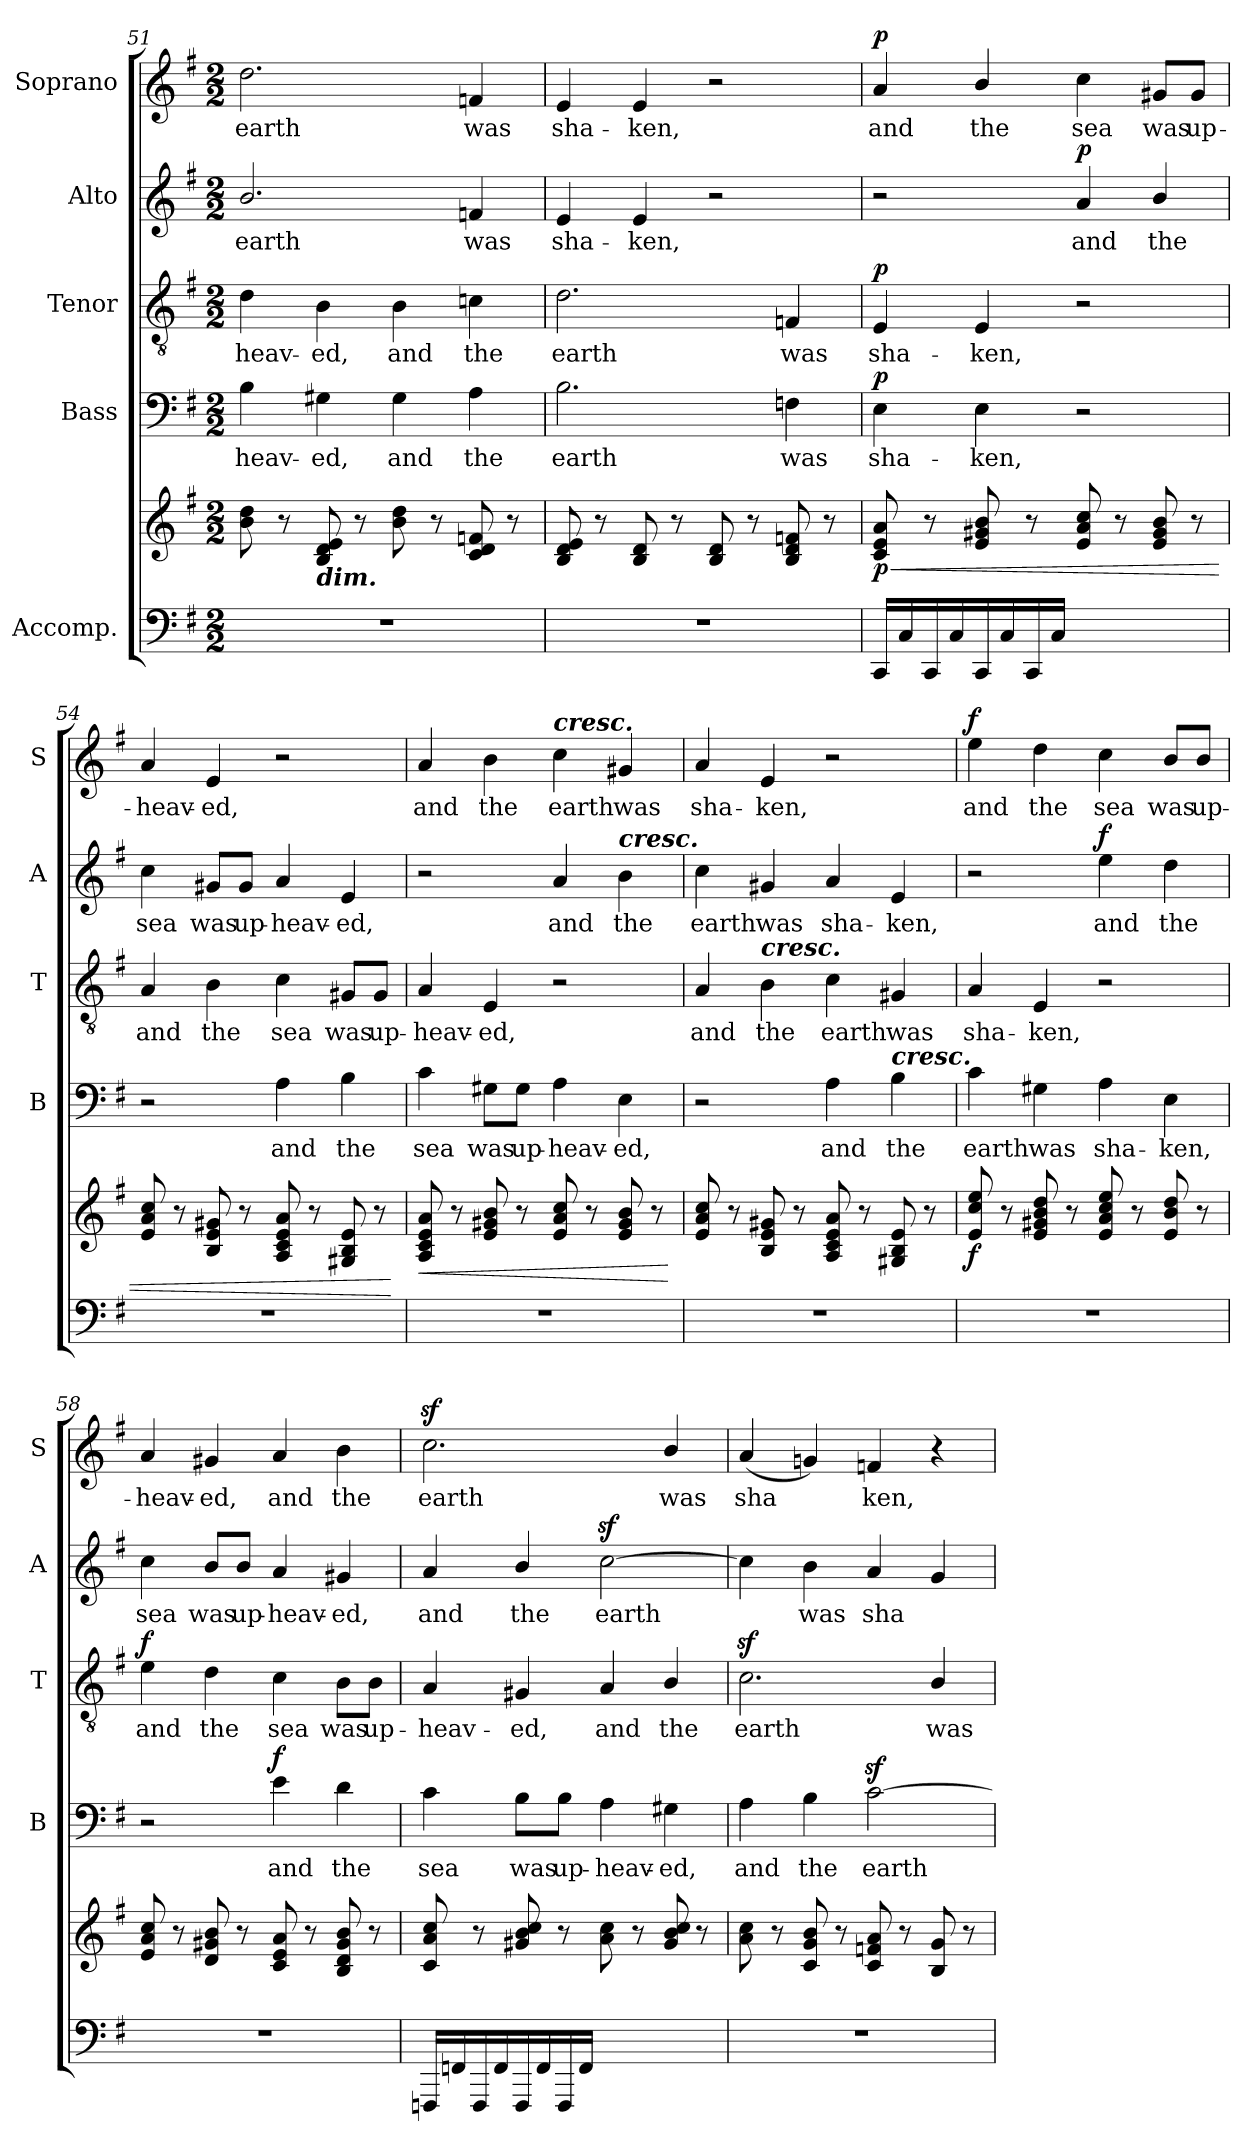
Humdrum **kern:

**kern	**kern	**dynam	**kern	**text	**dynam	**kern	**text	**dynam	**kern	**text	**dynam	**kern	**text	**dynam
*part5	*part5	*part5	*part4	*part4	*part4	*part3	*part3	*part3	*part2	*part2	*part2	*part1	*part1	*part1
*staff6	*staff5	*staff5/6	*staff4	*staff4	*staff4	*staff3	*staff3	*staff3	*staff2	*staff2	*staff2	*staff1	*staff1	*staff1
*I"Accomp.	*	*	*I"Bass	*	*	*I"Tenor	*	*	*I"Alto	*	*	*I"Soprano	*	*
*	*	*	*I'B	*	*	*I'T	*	*	*I'A	*	*	*I'S	*	*
!!LO:PB:g=z
*clefF4	*clefG2	*	*clefF4	*	*	*clefGv2	*	*	*clefG2	*	*	*clefG2	*	*
*k[f#]	*k[f#]	*	*k[f#]	*	*	*k[f#]	*	*	*k[f#]	*	*	*k[f#]	*	*
*G:	*G:	*	*G:	*	*	*G:	*	*	*G:	*	*	*G:	*	*
*M2/2	*M2/2	*	*M2/2	*	*	*M2/2	*	*	*M2/2	*	*	*M2/2	*	*
=51	=51	=51	=51	=51	=51	=51	=51	=51	=51	=51	=51	=51	=51	=51
!	!	!	!	!LO:LY:b	!	!	!LO:LY:b	!	!	!LO:LY:b	!	!	!LO:LY:b	!
1r	8b\ 8dd\	.	4B\	-heav-	.	4d\	-heav-	.	2.b/	earth	.	2.dd\	earth	.
.	8r	.	.	.	.	.	.	.	.	.	.	.	.	.
!	!LO:TX:b:Bi:t=dim.	!	!	!	!	!	!	!	!	!	!	!	!	!
!	!	!	!	!LO:LY:b	!	!	!LO:LY:b	!	!	!	!	!	!	!
.	8B/ 8d/ 8e/	.	4G#X\	-ed,	.	4B\	-ed,	.	.	.	.	.	.	.
.	8r	.	.	.	.	.	.	.	.	.	.	.	.	.
!	!	!	!	!LO:LY:b	!	!	!LO:LY:b	!	!	!	!	!	!	!
.	8b\ 8dd\	.	4G#\	and	.	4B\	and	.	.	.	.	.	.	.
.	8r	.	.	.	.	.	.	.	.	.	.	.	.	.
!	!	!	!	!LO:LY:b	!	!	!LO:LY:b	!	!	!LO:LY:b	!	!	!LO:LY:b	!
.	8c/ 8d/ 8f/	.	4A\	the	.	4cni\	the	.	4fn/	was	.	4fn/	was	.
.	8r	.	.	.	.	.	.	.	.	.	.	.	.	.
=52	=52	=52	=52	=52	=52	=52	=52	=52	=52	=52	=52	=52	=52	=52
!	!	!	!	!LO:LY:b	!	!	!LO:LY:b	!	!	!LO:LY:b	!	!	!LO:LY:b	!
1r	8B/ 8d/ 8e/	.	2.B\	earth	.	2.d\	earth	.	4e/	sha-	.	4e/	sha-	.
.	8r	.	.	.	.	.	.	.	.	.	.	.	.	.
!	!	!	!	!	!	!	!	!	!	!LO:LY:b	!	!	!LO:LY:b	!
.	8B/ 8d/	.	.	.	.	.	.	.	4e/	-ken,	.	4e/	-ken,	.
.	8r	.	.	.	.	.	.	.	.	.	.	.	.	.
.	8B/ 8d/	.	.	.	.	.	.	.	2r	.	.	2r	.	.
.	8r	.	.	.	.	.	.	.	.	.	.	.	.	.
!	!	!	!	!LO:LY:b	!	!	!LO:LY:b	!	!	!	!	!	!	!
.	8B/ 8d/ 8f/	.	4Fn\	was	.	4Fn/	was	.	.	.	.	.	.	.
.	8r	.	.	.	.	.	.	.	.	.	.	.	.	.
=53	=53	=53	=53	=53	=53	=53	=53	=53	=53	=53	=53	=53	=53	=53
!	!	!LO:HP:b	!	!LO:LY:b	!	!	!LO:LY:b	!	!	!	!	!	!LO:LY:b	!
!	!	!LO:DY:n=1:b	!	!	!LO:DY:b	!	!	!LO:DY:b	!	!	!	!	!	!LO:DY:b
16CC/LL	8c/ 8e/ 8a/	< p	4E\	sha-	p	4E/	sha-	p	2r	.	.	4a/	and	p
16C/	.	.	.	.	.	.	.	.	.	.	.	.	.	.
16CC/	8r	.	.	.	.	.	.	.	.	.	.	.	.	.
16C/	.	.	.	.	.	.	.	.	.	.	.	.	.	.
!	!	!	!	!LO:LY:b	!	!	!LO:LY:b	!	!	!	!	!	!LO:LY:b	!
16CC/	8e/ 8g#X/ 8b/	.	4E\	-ken,	.	4E/	-ken,	.	.	.	.	4b/	the	.
16C/	.	.	.	.	.	.	.	.	.	.	.	.	.	.
16CC/	8r	.	.	.	.	.	.	.	.	.	.	.	.	.
16C/JJ	.	.	.	.	.	.	.	.	.	.	.	.	.	.
!	!	!	!	!	!	!	!	!	!	!LO:LY:b	!LO:DY:b	!	!LO:LY:b	!
2ryy	8e/ 8a/ 8cc/	.	2r	.	.	2r	.	.	4a/	and	p	4cc\	sea	.
.	8r	.	.	.	.	.	.	.	.	.	.	.	.	.
!	!	!	!	!	!	!	!	!	!	!LO:LY:b	!	!	!LO:LY:b	!
.	8e/ 8g#/ 8b/	.	.	.	.	.	.	.	4b/	the	.	8g#X/L	was	.
!	!	!	!	!	!	!	!	!	!	!	!	!	!LO:LY:b	!
.	8r	.	.	.	.	.	.	.	.	.	.	8g#/J	up-	.
=54	=54	=54	=54	=54	=54	=54	=54	=54	=54	=54	=54	=54	=54	=54
!	!	!	!	!	!	!	!LO:LY:b	!	!	!LO:LY:b	!	!	!LO:LY:b	!
1r	8e/ 8a/ 8cc/	.	2r	.	.	4A/	and	.	4cc\	sea	.	4a/	-heav-	.
.	8r	.	.	.	.	.	.	.	.	.	.	.	.	.
!	!	!	!	!	!	!	!LO:LY:b	!	!	!LO:LY:b	!	!	!LO:LY:b	!
.	8B/ 8e/ 8g#/	.	.	.	.	4B\	the	.	8g#X/L	was	.	4e/	-ed,	.
!	!	!	!	!	!	!	!	!	!	!LO:LY:b	!	!	!	!
.	8r	.	.	.	.	.	.	.	8g#/J	up-	.	.	.	.
!	!	!	!	!LO:LY:b	!	!	!LO:LY:b	!	!	!LO:LY:b	!	!	!	!
.	8A/ 8c/ 8e/ 8a/	.	4A\	and	.	4c\	sea	.	4a/	-heav-	.	2r	.	.
.	8r	.	.	.	.	.	.	.	.	.	.	.	.	.
!	!	!	!	!LO:LY:b	!	!	!LO:LY:b	!	!	!LO:LY:b	!	!	!	!
.	8G#/ 8B/ 8e/	.	4B\	the	.	8G#X/L	was	.	4e/	-ed,	.	.	.	.
!	!	!	!	!	!	!	!LO:LY:b	!	!	!	!	!	!	!
.	8r	.	.	.	.	8G#/J	up-	.	.	.	.	.	.	.
.	.	[	.	.	.	.	.	.	.	.	.	.	.	.
=55	=55	=55	=55	=55	=55	=55	=55	=55	=55	=55	=55	=55	=55	=55
!	!	!LO:HP:b	!	!LO:LY:b	!	!	!LO:LY:b	!	!	!	!	!	!LO:LY:b	!
1r	8A/ 8c/ 8e/ 8a/	<	4c\	sea	.	4A/	-heav-	.	2r	.	.	4a/	and	.
.	8r	.	.	.	.	.	.	.	.	.	.	.	.	.
!	!	!	!	!LO:LY:b	!	!	!LO:LY:b	!	!	!	!	!	!LO:LY:b	!
.	8e/ 8g#/ 8b/	.	8G#X\L	was	.	4E/	-ed,	.	.	.	.	4b\	the	.
!	!	!	!	!LO:LY:b	!	!	!	!	!	!	!	!	!	!
.	8r	.	8G#\J	up-	.	.	.	.	.	.	.	.	.	.
!	!	!	!	!	!	!	!	!	!	!	!	!LO:TX:a:Bi:t=cresc.	!	!
!	!	!	!	!LO:LY:b	!	!	!	!	!	!LO:LY:b	!	!	!LO:LY:b	!
.	8e/ 8a/ 8cc/	.	4A\	-heav-	.	2r	.	.	4a/	and	.	4cc\	earth	.
.	8r	.	.	.	.	.	.	.	.	.	.	.	.	.
!	!	!	!	!	!	!	!	!	!LO:TX:a:Bi:t=cresc.	!	!	!	!	!
!	!	!	!	!LO:LY:b	!	!	!	!	!	!LO:LY:b	!	!	!LO:LY:b	!
.	8e/ 8g#/ 8b/	.	4E\	-ed,	.	.	.	.	4b\	the	.	4g#X/	was	.
.	8r	.	.	.	.	.	.	.	.	.	.	.	.	.
.	.	[	.	.	.	.	.	.	.	.	.	.	.	.
!!LO:LB:g=z
=56	=56	=56	=56	=56	=56	=56	=56	=56	=56	=56	=56	=56	=56	=56
!	!	!	!	!	!	!	!LO:LY:b	!	!	!LO:LY:b	!	!	!LO:LY:b	!
1r	8e/ 8a/ 8cc/	.	2r	.	.	4A/	and	.	4cc\	earth	.	4a/	sha-	.
.	8r	.	.	.	.	.	.	.	.	.	.	.	.	.
!	!	!	!	!	!	!LO:TX:a:Bi:t=cresc.	!	!	!	!	!	!	!	!
!	!	!	!	!	!	!	!LO:LY:b	!	!	!LO:LY:b	!	!	!LO:LY:b	!
.	8B/ 8e/ 8g#/	.	.	.	.	4B\	the	.	4g#X/	was	.	4e/	-ken,	.
.	8r	.	.	.	.	.	.	.	.	.	.	.	.	.
!	!	!	!	!LO:LY:b	!	!	!LO:LY:b	!	!	!LO:LY:b	!	!	!	!
.	8A/ 8c/ 8e/ 8a/	.	4A\	and	.	4c\	earth	.	4a/	sha-	.	2r	.	.
.	8r	.	.	.	.	.	.	.	.	.	.	.	.	.
!	!	!	!LO:TX:a:Bi:t=cresc.	!	!	!	!	!	!	!	!	!	!	!
!	!	!	!	!LO:LY:b	!	!	!LO:LY:b	!	!	!LO:LY:b	!	!	!	!
.	8G#/ 8B/ 8e/	.	4B\	the	.	4G#X/	was	.	4e/	-ken,	.	.	.	.
.	8r	.	.	.	.	.	.	.	.	.	.	.	.	.
=57	=57	=57	=57	=57	=57	=57	=57	=57	=57	=57	=57	=57	=57	=57
!	!	!LO:DY:b	!	!LO:LY:b	!	!	!LO:LY:b	!	!	!	!	!	!LO:LY:b	!LO:DY:b
1r	8e/ 8cc/ 8ee/	f	4c\	earth	.	4A/	sha-	.	2r	.	.	4ee\	and	f
.	8r	.	.	.	.	.	.	.	.	.	.	.	.	.
!	!	!	!	!LO:LY:b	!	!	!LO:LY:b	!	!	!	!	!	!LO:LY:b	!
.	8e/ 8g#/ 8b/ 8dd/	.	4G#X\	was	.	4E/	-ken,	.	.	.	.	4dd\	the	.
.	8r	.	.	.	.	.	.	.	.	.	.	.	.	.
!	!	!	!	!LO:LY:b	!	!	!	!	!	!LO:LY:b	!LO:DY:b	!	!LO:LY:b	!
.	8e/ 8a/ 8cc/ 8ee/	.	4A\	sha-	.	2r	.	.	4ee\	and	f	4cc\	sea	.
.	8r	.	.	.	.	.	.	.	.	.	.	.	.	.
!	!	!	!	!LO:LY:b	!	!	!	!	!	!LO:LY:b	!	!	!LO:LY:b	!
.	8e/ 8b/ 8dd/	.	4E\	-ken,	.	.	.	.	4dd\	the	.	8b/L	was	.
!	!	!	!	!	!	!	!	!	!	!	!	!	!LO:LY:b	!
.	8r	.	.	.	.	.	.	.	.	.	.	8b/J	up-	.
=58	=58	=58	=58	=58	=58	=58	=58	=58	=58	=58	=58	=58	=58	=58
!	!	!	!	!	!	!	!LO:LY:b	!LO:DY:b	!	!LO:LY:b	!	!	!LO:LY:b	!
1r	8e/ 8a/ 8cc/	.	2r	.	.	4e\	and	f	4cc\	sea	.	4a/	-heav-	.
.	8r	.	.	.	.	.	.	.	.	.	.	.	.	.
!	!	!	!	!	!	!	!LO:LY:b	!	!	!LO:LY:b	!	!	!LO:LY:b	!
.	8d/ 8g#/ 8b/	.	.	.	.	4d\	the	.	8b/L	was	.	4g#X/	-ed,	.
!	!	!	!	!	!	!	!	!	!	!LO:LY:b	!	!	!	!
.	8r	.	.	.	.	.	.	.	8b/J	up-	.	.	.	.
!	!	!	!	!LO:LY:b	!LO:DY:b	!	!LO:LY:b	!	!	!LO:LY:b	!	!	!LO:LY:b	!
.	8c/ 8e/ 8a/	.	4e\	and	f	4c\	sea	.	4a/	-heav-	.	4a/	and	.
.	8r	.	.	.	.	.	.	.	.	.	.	.	.	.
!	!	!	!	!LO:LY:b	!	!	!LO:LY:b	!	!	!LO:LY:b	!	!	!LO:LY:b	!
.	8B/ 8d/ 8g#/ 8b/	.	4d\	the	.	8B\L	was	.	4g#X/	-ed,	.	4b\	the	.
!	!	!	!	!	!	!	!LO:LY:b	!	!	!	!	!	!	!
.	8r	.	.	.	.	8B\J	up-	.	.	.	.	.	.	.
=59	=59	=59	=59	=59	=59	=59	=59	=59	=59	=59	=59	=59	=59	=59
!	!	!	!	!LO:LY:b	!	!	!LO:LY:b	!	!	!LO:LY:b	!	!	!LO:LY:b	!
16FFFn/LL	8c/ 8a/ 8cc/	.	4c\	sea	.	4A/	-heav-	.	4a/	and	.	2.ccz<\	earth	.
16FFn/	.	.	.	.	.	.	.	.	.	.	.	.	.	.
16FFF/	8r	.	.	.	.	.	.	.	.	.	.	.	.	.
16FF/	.	.	.	.	.	.	.	.	.	.	.	.	.	.
!	!	!	!	!LO:LY:b	!	!	!LO:LY:b	!	!	!LO:LY:b	!	!	!	!
16FFF/	8g#X/ 8b/ 8cc/	.	8B\L	was	.	4G#X/	-ed,	.	4b/	the	.	.	.	.
16FF/	.	.	.	.	.	.	.	.	.	.	.	.	.	.
!	!	!	!	!LO:LY:b	!	!	!	!	!	!	!	!	!	!
16FFF/	8r	.	8B\J	up-	.	.	.	.	.	.	.	.	.	.
16FF/JJ	.	.	.	.	.	.	.	.	.	.	.	.	.	.
!	!	!	!	!LO:LY:b	!	!	!LO:LY:b	!	!	!LO:LY:b	!	!	!	!
2ryy	8a\ 8cc\	.	4A\	-heav-	.	4A/	and	.	[2ccz<\	earth	.	.	.	.
.	8r	.	.	.	.	.	.	.	.	.	.	.	.	.
!	!	!	!	!LO:LY:b	!	!	!LO:LY:b	!	!	!	!	!	!LO:LY:b	!
.	8g#/ 8b/ 8cc/	.	4G#X\	-ed,	.	4B/	the	.	.	.	.	4b/	was	.
.	8r	.	.	.	.	.	.	.	.	.	.	.	.	.
!!LO:LB:g=z
=60	=60	=60	=60	=60	=60	=60	=60	=60	=60	=60	=60	=60	=60	=60
!	!	!	!	!LO:LY:b	!	!	!LO:LY:b	!	!	!	!	!	!LO:LY:b	!
1r	8a\ 8cc\	.	4A\	and	.	2.cz<\	earth	.	4cc\]	.	.	(<4a/	sha­	.
.	8r	.	.	.	.	.	.	.	.	.	.	.	.	.
!	!	!	!	!LO:LY:b	!	!	!	!	!	!LO:LY:b	!	!	!	!
.	8c/ 8g/ 8b/	.	4B\	the	.	.	.	.	4b\	was	.	4gni/)	.	.
.	8r	.	.	.	.	.	.	.	.	.	.	.	.	.
!	!	!	!	!LO:LY:b	!	!	!	!	!	!LO:LY:b	!	!	!LO:LY:b	!
.	8c/ 8f/ 8a/	.	[2cz<\	earth	.	.	.	.	4a/	sha­	.	4fn/	ken,	.
.	8r	.	.	.	.	.	.	.	.	.	.	.	.	.
!	!	!	!	!	!	!	!LO:LY:b	!	!	!	!	!	!	!
.	8B/ 8g/	.	.	.	.	4B/	was	.	4g/	.	.	4r	.	.
.	8r	.	.	.	.	.	.	.	.	.	.	.	.	.
=	=	=	=	=	=	=	=	=	=	=	=	=	=	=
*-	*-	*-	*-	*-	*-	*-	*-	*-	*-	*-	*-	*-	*-	*-
